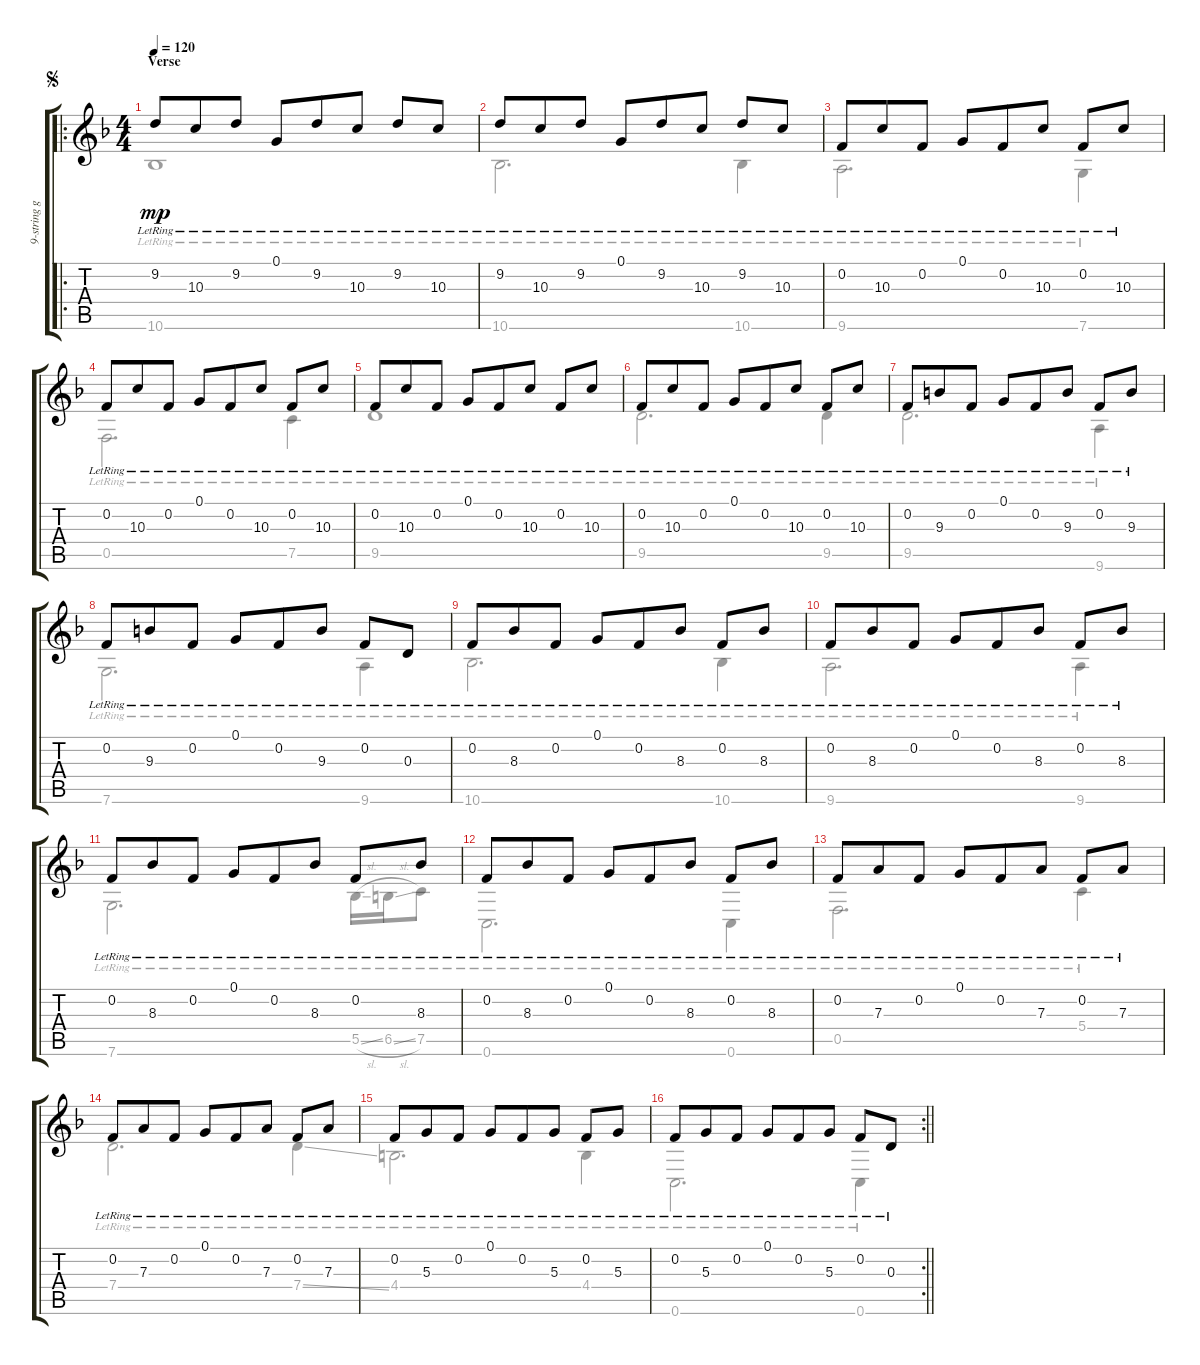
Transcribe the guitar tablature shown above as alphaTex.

\track ("9-string guitar" "9-string g") {instrument acousticguitarsteel}
\staff {score tabs}
\tuning (G3 F3 D3 G2 F2 C2) {hide}
\voice
\ro
\ts (4 4)
\section ("" "Verse")
\jump segno
\tempo 120
\clef g2
\ks f
9.2{lr}.8{dy mp beam merge} 10.3{lr}.8{beam merge} 9.2{lr}.8{beam split} 0.1{lr}.8{beam merge} 9.2{lr}.8{beam merge} 10.3{lr}.8 9.2{lr}.8{beam merge} 10.3{lr}.8 |
9.2{lr}.8{beam merge} 10.3{lr}.8{beam merge} 9.2{lr}.8{beam split} 0.1{lr}.8{beam merge} 9.2{lr}.8{beam merge} 10.3{lr}.8 9.2{lr}.8{beam merge} 10.3{lr}.8 |
0.2{lr}.8{beam merge} 10.3{lr}.8{beam merge} 0.2{lr}.8{beam split} 0.1{lr}.8{beam merge} 0.2{lr}.8{beam merge} 10.3{lr}.8 0.2{lr}.8{beam merge} 10.3{lr}.8 |
0.2{lr}.8{beam merge} 10.3{lr}.8{beam merge} 0.2{lr}.8{beam split} 0.1{lr}.8{beam merge} 0.2{lr}.8{beam merge} 10.3{lr}.8 0.2{lr}.8{beam merge} 10.3{lr}.8 |
0.2{lr}.8{beam merge} 10.3{lr}.8{beam merge} 0.2{lr}.8{beam split} 0.1{lr}.8{beam merge} 0.2{lr}.8{beam merge} 10.3{lr}.8 0.2{lr}.8{beam merge} 10.3{lr}.8 |
0.2{lr}.8{beam merge} 10.3{lr}.8{beam merge} 0.2{lr}.8{beam split} 0.1{lr}.8{beam merge} 0.2{lr}.8{beam merge} 10.3{lr}.8 0.2{lr}.8{beam merge} 10.3{lr}.8 |
0.2{lr}.8{beam merge} 9.3{lr}.8{beam merge} 0.2{lr}.8{beam split} 0.1{lr}.8{beam merge} 0.2{lr}.8{beam merge} 9.3{lr}.8 0.2{lr}.8{beam merge} 9.3{lr}.8 |
0.2{lr}.8{beam merge} 9.3{lr}.8{beam merge} 0.2{lr}.8{beam split} 0.1{lr}.8{beam merge} 0.2{lr}.8{beam merge} 9.3{lr}.8 0.2{lr}.8{beam merge} 0.3{lr}.8 |
0.2{lr}.8{beam merge} 8.3{lr}.8{beam merge} 0.2{lr}.8{beam split} 0.1{lr}.8{beam merge} 0.2{lr}.8{beam merge} 8.3{lr}.8 0.2{lr}.8{beam merge} 8.3{lr}.8 |
0.2{lr}.8{beam merge} 8.3{lr}.8{beam merge} 0.2{lr}.8{beam split} 0.1{lr}.8{beam merge} 0.2{lr}.8{beam merge} 8.3{lr}.8 0.2{lr}.8{beam merge} 8.3{lr}.8 |
0.2{lr}.8{beam merge} 8.3{lr}.8{beam merge} 0.2{lr}.8{beam split} 0.1{lr}.8{beam merge} 0.2{lr}.8{beam merge} 8.3{lr}.8 0.2{lr}.8{beam merge} 8.3{lr}.8 |
0.2{lr}.8{beam merge} 8.3{lr}.8{beam merge} 0.2{lr}.8{beam split} 0.1{lr}.8{beam merge} 0.2{lr}.8{beam merge} 8.3{lr}.8 0.2{lr}.8{beam merge} 8.3{lr}.8 |
0.2{lr}.8{beam merge} 7.3{lr}.8{beam merge} 0.2{lr}.8{beam split} 0.1{lr}.8{beam merge} 0.2{lr}.8{beam merge} 7.3{lr}.8 0.2{lr}.8{beam merge} 7.3{lr}.8 |
0.2{lr}.8{beam merge} 7.3{lr}.8{beam merge} 0.2{lr}.8{beam split} 0.1{lr}.8{beam merge} 0.2{lr}.8{beam merge} 7.3{lr}.8 0.2{lr}.8{beam merge} 7.3{lr}.8 |
0.2{lr}.8{beam merge} 5.3{lr}.8{beam merge} 0.2{lr}.8{beam split} 0.1{lr}.8{beam merge} 0.2{lr}.8{beam merge} 5.3{lr}.8 0.2{lr}.8{beam merge} 5.3{lr}.8 |
\rc 2
\barLineRight lightlight
0.2{lr}.8{beam merge} 5.3{lr}.8{beam merge} 0.2{lr}.8{beam split} 0.1{lr}.8{beam merge} 0.2{lr}.8{beam merge} 5.3{lr}.8 0.2{lr}.8{beam merge} 0.3{lr}.8
\voice
\clef g2
\ottava regular
\simile none
\ks f
10.6{lr}.1{dy mp} |
10.6{lr}.2{d} 10.6{lr}.4 |
9.6{lr}.2{d} 7.6{lr}.4 |
0.5{lr}.2{d} 7.5{lr}.4 |
9.5{lr}.1 |
9.5{lr}.2{d} 9.5{lr}.4 |
9.5{lr}.2{d} 9.6{lr}.4 |
7.6{lr}.2{d} 9.6{lr}.4 |
10.6{lr}.2{d} 10.6{lr}.4 |
9.6{lr}.2{d} 9.6{lr}.4 |
7.6{lr}.2{d} 5.5{sl lr}.16{beam merge} 6.5{sl lr}.16{beam merge} 7.5{lr}.8 |
0.6{lr}.2{d} 0.6{lr}.4 |
0.5{lr}.2{d} 5.4{lr}.4 |
7.4{lr}.2{d} 7.4{ss lr}.4 |
4.4{lr}.2{d} 4.4{lr}.4 |
\barLineRight lightlight
0.6{lr}.2{d} 0.6{lr}.4
